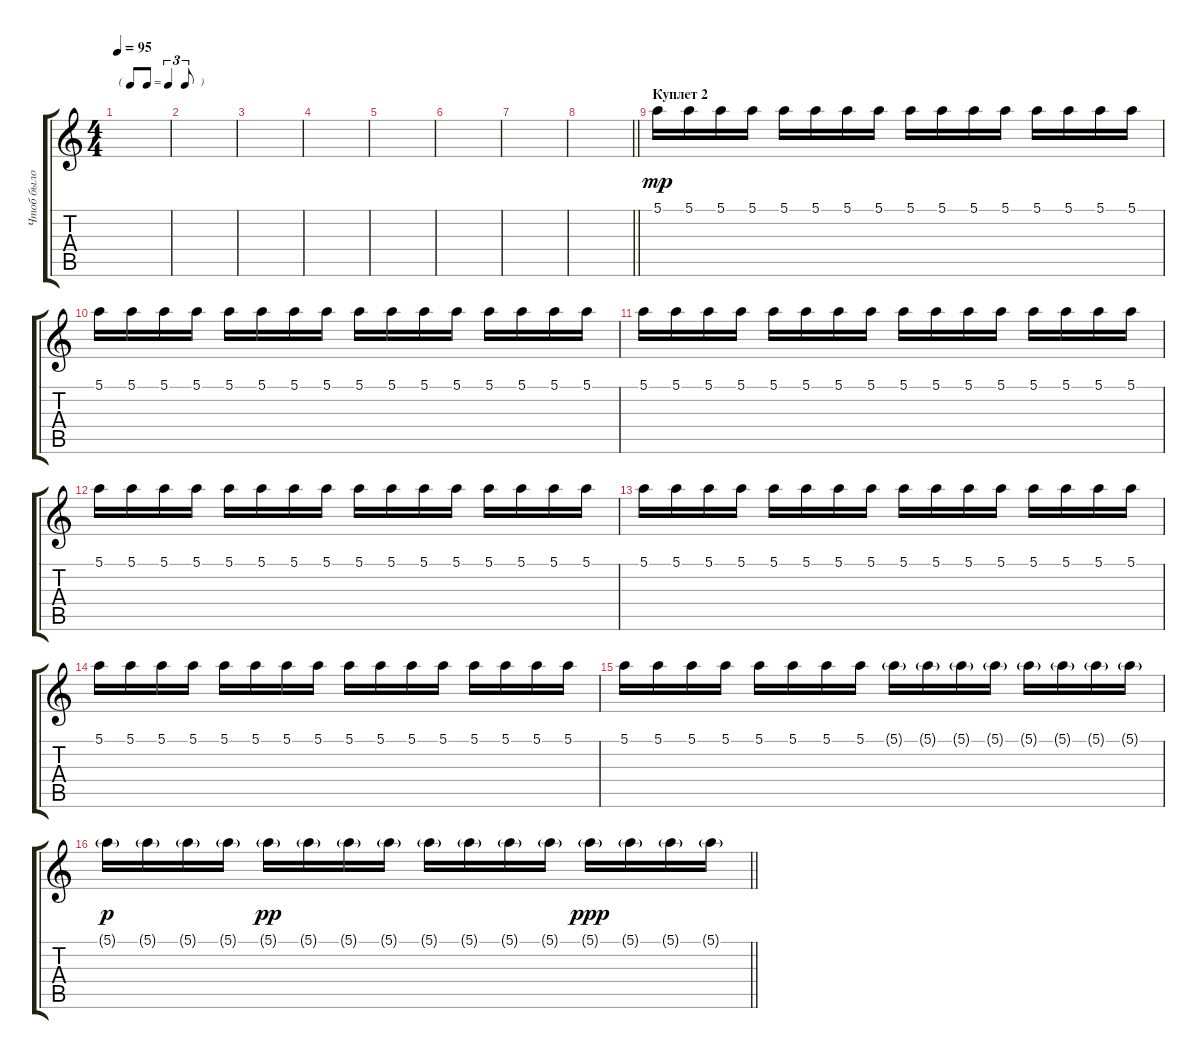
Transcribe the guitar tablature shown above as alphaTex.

\track ("Чтоб было" "Чтоб было") {instrument acousticguitarsteel}
\staff {score tabs}
\tuning (E4 B3 G3 D3 A2 E2) {hide}
\ts (4 4)
\tf triplet8th
\tempo 95
\clef g2
\ks c
|
|
|
|
|
|
|
\barLineRight lightlight
|
\section ("" "Куплет 2")
5.1.16{dy mp} 5.1.16 5.1.16 5.1.16 5.1.16 5.1.16 5.1.16 5.1.16 5.1.16 5.1.16 5.1.16 5.1.16 5.1.16 5.1.16 5.1.16 5.1.16 |
5.1.16 5.1.16 5.1.16 5.1.16 5.1.16 5.1.16 5.1.16 5.1.16 5.1.16 5.1.16 5.1.16 5.1.16 5.1.16 5.1.16 5.1.16 5.1.16 |
5.1.16 5.1.16 5.1.16 5.1.16 5.1.16 5.1.16 5.1.16 5.1.16 5.1.16 5.1.16 5.1.16 5.1.16 5.1.16 5.1.16 5.1.16 5.1.16 |
5.1.16 5.1.16 5.1.16 5.1.16 5.1.16 5.1.16 5.1.16 5.1.16 5.1.16 5.1.16 5.1.16 5.1.16 5.1.16 5.1.16 5.1.16 5.1.16 |
5.1.16 5.1.16 5.1.16 5.1.16 5.1.16 5.1.16 5.1.16 5.1.16 5.1.16 5.1.16 5.1.16 5.1.16 5.1.16 5.1.16 5.1.16 5.1.16 |
5.1.16 5.1.16 5.1.16 5.1.16 5.1.16 5.1.16 5.1.16 5.1.16 5.1.16 5.1.16 5.1.16 5.1.16 5.1.16 5.1.16 5.1.16 5.1.16 |
5.1.16 5.1.16 5.1.16 5.1.16 5.1.16 5.1.16 5.1.16 5.1.16 5.1{g}.16 5.1{g}.16 5.1{g}.16 5.1{g}.16 5.1{g}.16 5.1{g}.16 5.1{g}.16 5.1{g}.16 |
\barLineRight lightlight
5.1{g}.16{dy p} 5.1{g}.16 5.1{g}.16 5.1{g}.16 5.1{g}.16{dy pp} 5.1{g}.16 5.1{g}.16 5.1{g}.16 5.1{g}.16 5.1{g}.16 5.1{g}.16 5.1{g}.16 5.1{g}.16{dy ppp} 5.1{g}.16 5.1{g}.16 5.1{g}.16
